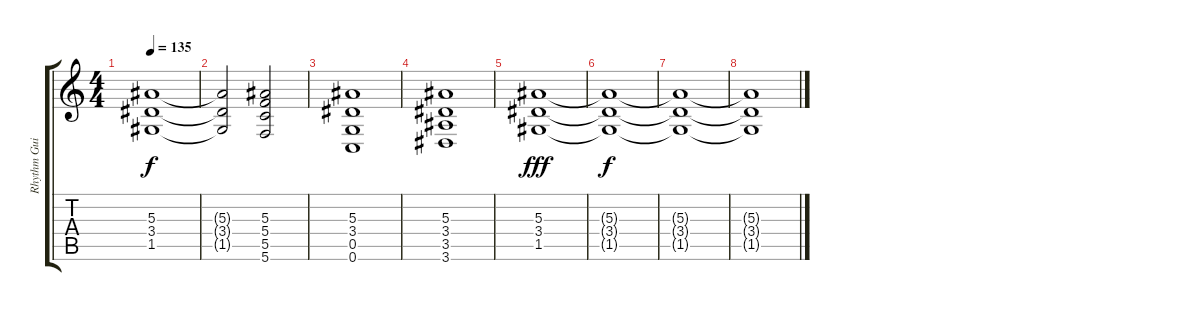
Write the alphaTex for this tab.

\track ("Rhythm Guitar L" "Rhythm Gui") {instrument distortionguitar}
\staff {score tabs}
\tuning (D4 A3 F3 C3 G2 C2) {hide}
\ts (4 4)
\tempo 135
\clef g2
\ks c
(5.3 3.4 1.5).1{dy f} |
(5.3{t} 3.4{t} 1.5{t}).2 (5.3 5.4 5.5 5.6).2 |
(5.3 3.4 0.5 0.6).1 |
(5.3 3.4 3.5 3.6).1 |
(5.3 3.4 1.5).1{dy fff volume 0} |
(5.3{t} 3.4{t} 1.5{t}).1{dy f} |
(5.3{t} 3.4{t} 1.5{t}).1 |
(5.3{t} 3.4{t} 1.5{t}).1
